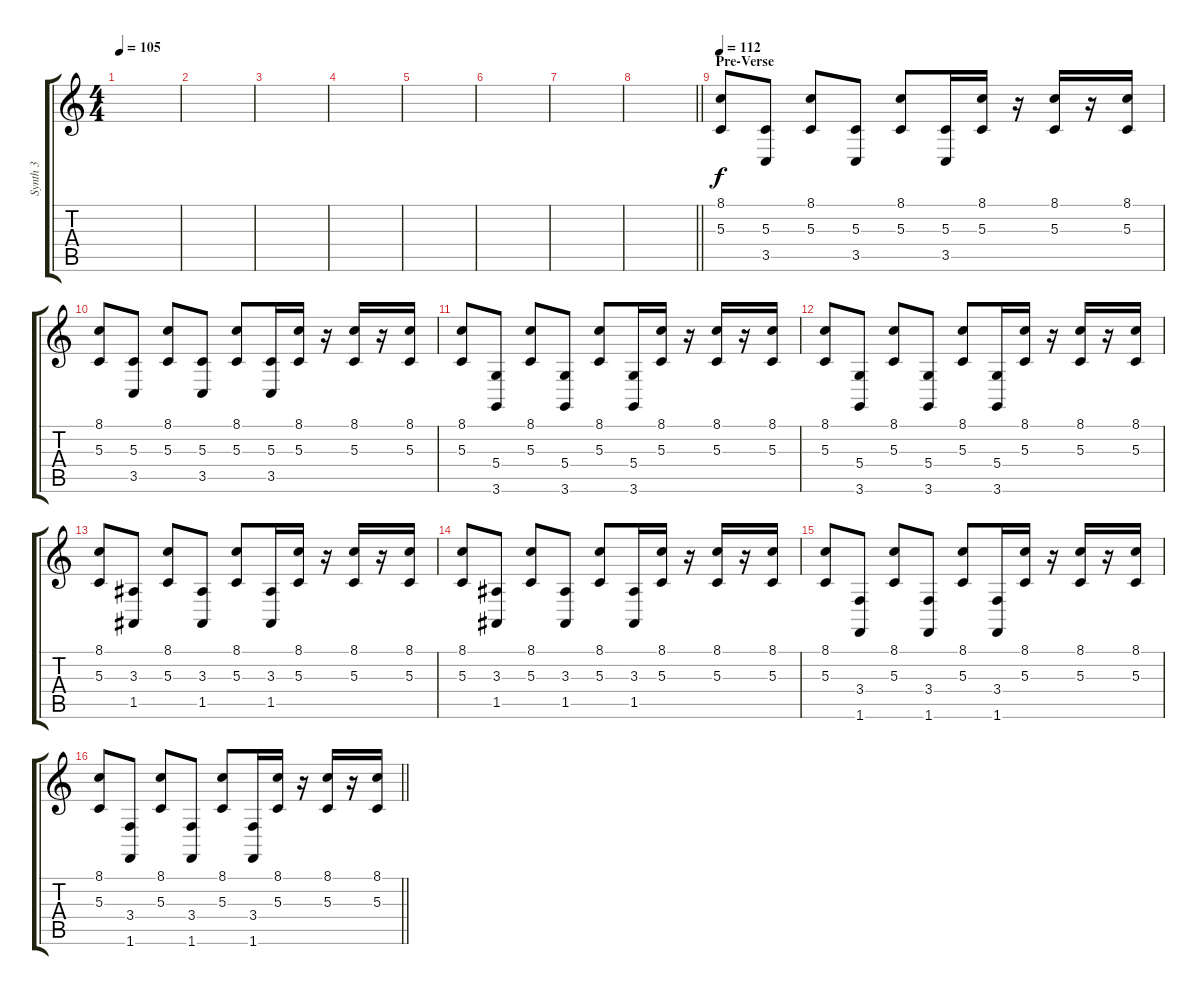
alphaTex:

\track ("Synth 3" "Synth 3") {instrument lead2sawtooth}
\staff {score tabs}
\tuning (E4 B3 G3 D3 A2 E2) {hide}
\ts (4 4)
\tempo 105
\clef g2
\ks c
|
|
|
|
|
|
|
\barLineRight lightlight
|
\section ("" "Pre-Verse")
\tempo 112
(8.1 5.3).8 (5.3 3.5).8 (8.1 5.3).8 (5.3 3.5).8 (8.1 5.3).8 (5.3 3.5).16 (8.1 5.3).16 r.16 (8.1 5.3).16 r.16 (8.1 5.3).16 |
(8.1 5.3).8 (5.3 3.5).8 (8.1 5.3).8 (5.3 3.5).8 (8.1 5.3).8 (5.3 3.5).16 (8.1 5.3).16 r.16 (8.1 5.3).16 r.16 (8.1 5.3).16 |
(8.1 5.3).8 (5.4 3.6).8 (8.1 5.3).8 (5.4 3.6).8 (8.1 5.3).8 (5.4 3.6).16 (8.1 5.3).16 r.16 (8.1 5.3).16 r.16 (8.1 5.3).16 |
(8.1 5.3).8 (5.4 3.6).8 (8.1 5.3).8 (5.4 3.6).8 (8.1 5.3).8 (5.4 3.6).16 (8.1 5.3).16 r.16 (8.1 5.3).16 r.16 (8.1 5.3).16 |
(8.1 5.3).8 (3.3 1.5).8 (8.1 5.3).8 (3.3 1.5).8 (8.1 5.3).8 (3.3 1.5).16 (8.1 5.3).16 r.16 (8.1 5.3).16 r.16 (8.1 5.3).16 |
(8.1 5.3).8 (3.3 1.5).8 (8.1 5.3).8 (3.3 1.5).8 (8.1 5.3).8 (3.3 1.5).16 (8.1 5.3).16 r.16 (8.1 5.3).16 r.16 (8.1 5.3).16 |
(8.1 5.3).8 (3.4 1.6).8 (8.1 5.3).8 (3.4 1.6).8 (8.1 5.3).8 (3.4 1.6).16 (8.1 5.3).16 r.16 (8.1 5.3).16 r.16 (8.1 5.3).16 |
\barLineRight lightlight
(8.1 5.3).8 (3.4 1.6).8 (8.1 5.3).8 (3.4 1.6).8 (8.1 5.3).8 (3.4 1.6).16 (8.1 5.3).16 r.16 (8.1 5.3).16 r.16 (8.1 5.3).16
